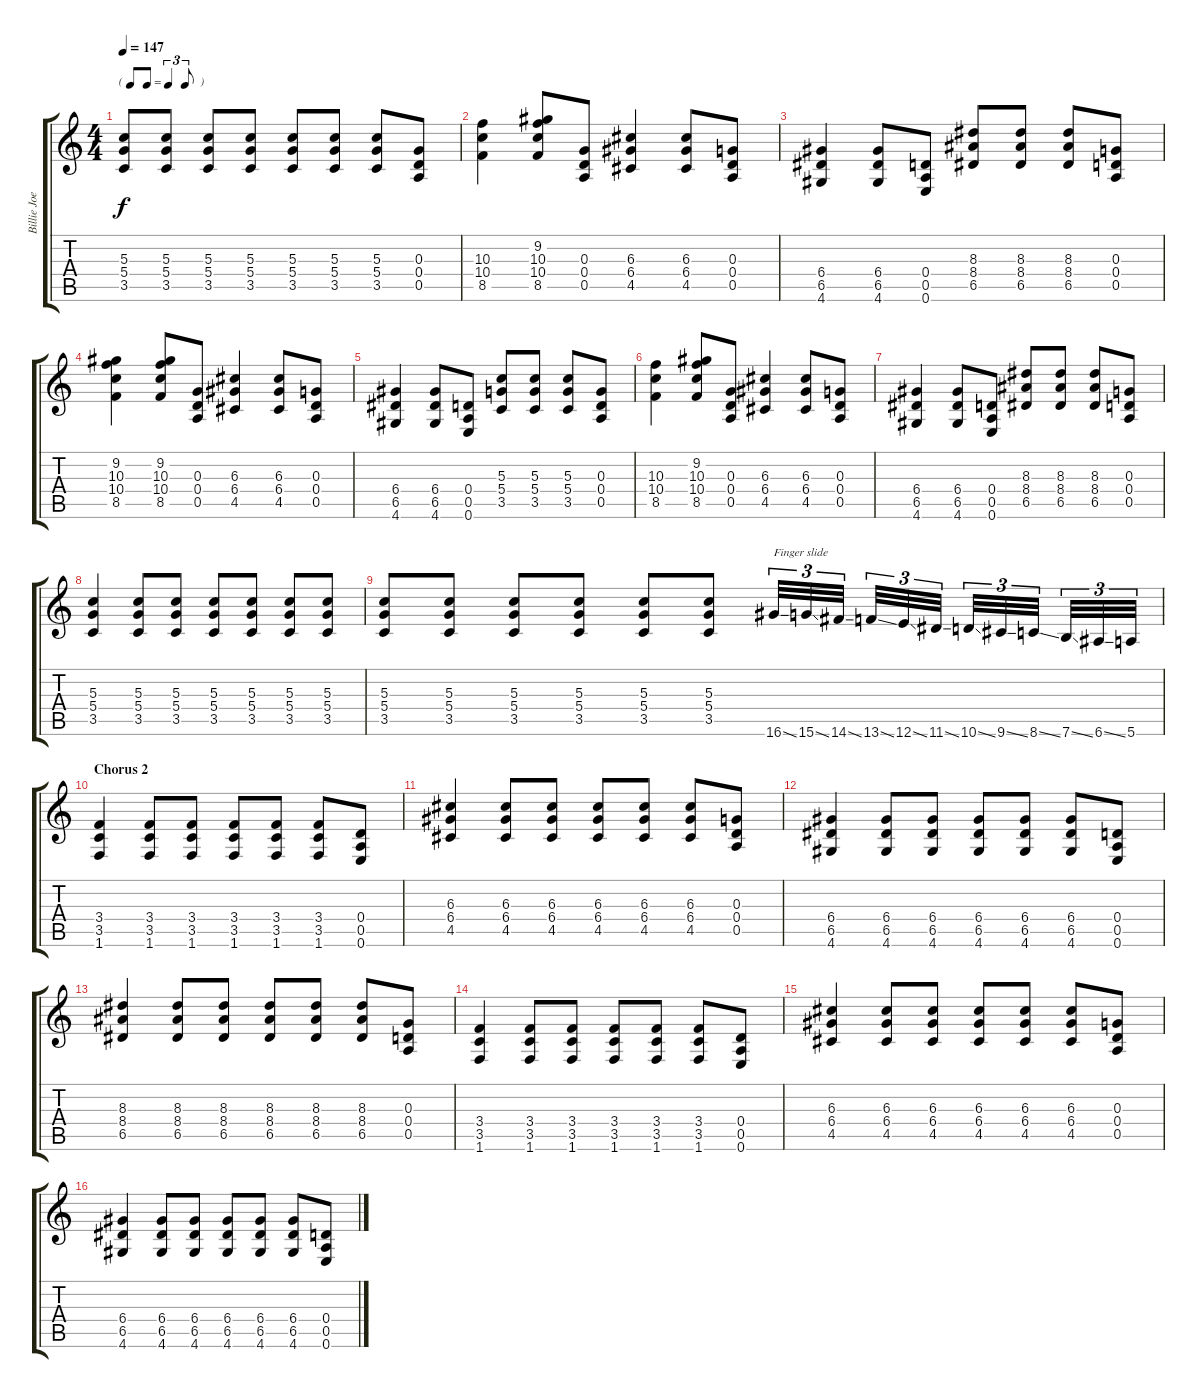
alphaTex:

\track ("Billie Joe Armstrong - Rhythm" "Billie Joe") {instrument distortionguitar}
\staff {score tabs}
\tuning (E4 B3 G3 D3 A2 E2) {hide}
\ts (4 4)
\tf triplet8th
\tempo 147
\clef g2
\ks c
(5.3 5.4 3.5).8{dy f} (5.3 5.4 3.5).8 (5.3 5.4 3.5).8 (5.3 5.4 3.5).8 (5.3 5.4 3.5).8 (5.3 5.4 3.5).8 (5.3 5.4 3.5).8 (0.3 0.4 0.5).8 |
(10.3 10.4 8.5).4 (9.2 10.3 10.4 8.5).8 (0.3 0.4 0.5).8 (6.3 6.4 4.5).4 (6.3 6.4 4.5).8 (0.3 0.4 0.5).8 |
(6.4 6.5 4.6).4 (6.4 6.5 4.6).8 (0.4 0.5 0.6).8 (8.3 8.4 6.5).8 (8.3 8.4 6.5).8 (8.3 8.4 6.5).8 (0.3 0.4 0.5).8 |
(9.2 10.3 10.4 8.5).4 (9.2 10.3 10.4 8.5).8 (0.3 0.4 0.5).8 (6.3 6.4 4.5).4 (6.3 6.4 4.5).8 (0.3 0.4 0.5).8 |
(6.4 6.5 4.6).4 (6.4 6.5 4.6).8 (0.4 0.5 0.6).8 (5.3 5.4 3.5).8 (5.3 5.4 3.5).8 (5.3 5.4 3.5).8 (0.3 0.4 0.5).8 |
(10.3 10.4 8.5).4 (9.2 10.3 10.4 8.5).8 (0.3 0.4 0.5).8 (6.3 6.4 4.5).4 (6.3 6.4 4.5).8 (0.3 0.4 0.5).8 |
(6.4 6.5 4.6).4 (6.4 6.5 4.6).8 (0.4 0.5 0.6).8 (8.3 8.4 6.5).8 (8.3 8.4 6.5).8 (8.3 8.4 6.5).8 (0.3 0.4 0.5).8 |
(5.3 5.4 3.5).4 (5.3 5.4 3.5).8 (5.3 5.4 3.5).8 (5.3 5.4 3.5).8 (5.3 5.4 3.5).8 (5.3 5.4 3.5).8 (5.3 5.4 3.5).8 |
(5.3 5.4 3.5).8 (5.3 5.4 3.5).8 (5.3 5.4 3.5).8 (5.3 5.4 3.5).8 (5.3 5.4 3.5).8 (5.3 5.4 3.5).8 16.6{ss}.32{tu (3 2) txt "Finger slide"} 15.6{ss}.32{tu (3 2)} 14.6{ss}.32{tu (3 2)} 13.6{ss}.32{tu (3 2)} 12.6{ss}.32{tu (3 2)} 11.6{ss}.32{tu (3 2)} 10.6{ss}.32{tu (3 2)} 9.6{ss}.32{tu (3 2)} 8.6{ss}.32{tu (3 2)} 7.6{ss}.32{tu (3 2)} 6.6{ss}.32{tu (3 2)} 5.6.32{tu (3 2)} |
\section ("" "Chorus 2")
(3.4 3.5 1.6).4 (3.4 3.5 1.6).8 (3.4 3.5 1.6).8 (3.4 3.5 1.6).8 (3.4 3.5 1.6).8 (3.4 3.5 1.6).8 (0.4 0.5 0.6).8 |
(6.3 6.4 4.5).4 (6.3 6.4 4.5).8 (6.3 6.4 4.5).8 (6.3 6.4 4.5).8 (6.3 6.4 4.5).8 (6.3 6.4 4.5).8 (0.3 0.4 0.5).8 |
(6.4 6.5 4.6).4 (6.4 6.5 4.6).8 (6.4 6.5 4.6).8 (6.4 6.5 4.6).8 (6.4 6.5 4.6).8 (6.4 6.5 4.6).8 (0.4 0.5 0.6).8 |
(8.3 8.4 6.5).4 (8.3 8.4 6.5).8 (8.3 8.4 6.5).8 (8.3 8.4 6.5).8 (8.3 8.4 6.5).8 (8.3 8.4 6.5).8 (0.3 0.4 0.5).8 |
(3.4 3.5 1.6).4 (3.4 3.5 1.6).8 (3.4 3.5 1.6).8 (3.4 3.5 1.6).8 (3.4 3.5 1.6).8 (3.4 3.5 1.6).8 (0.4 0.5 0.6).8 |
(6.3 6.4 4.5).4 (6.3 6.4 4.5).8 (6.3 6.4 4.5).8 (6.3 6.4 4.5).8 (6.3 6.4 4.5).8 (6.3 6.4 4.5).8 (0.3 0.4 0.5).8 |
(6.4 6.5 4.6).4 (6.4 6.5 4.6).8 (6.4 6.5 4.6).8 (6.4 6.5 4.6).8 (6.4 6.5 4.6).8 (6.4 6.5 4.6).8 (0.4 0.5 0.6).8
